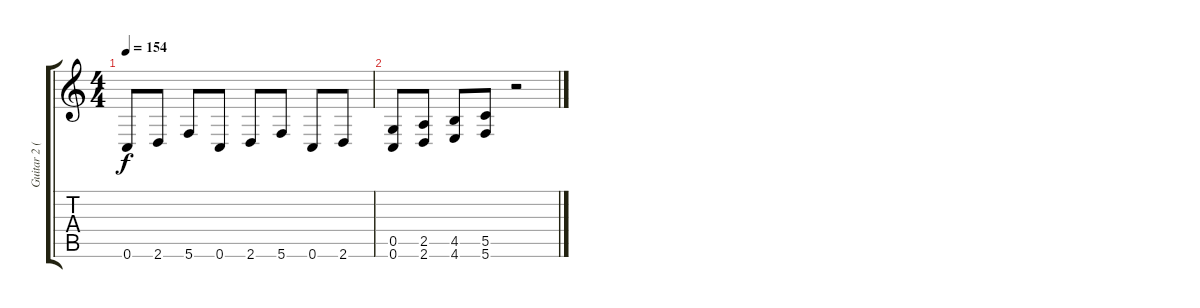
\track ("Guitar 2 (Travis Miguel)" "Guitar 2 (") {instrument distortionguitar}
\staff {score tabs}
\tuning (D4 A3 F3 C3 G2 C2) {hide}
\ts (4 4)
\tempo 154
\clef g2
\ks c
0.6.8{dy f} 2.6.8 5.6.8 0.6.8 2.6.8 5.6.8 0.6.8 2.6.8 |
(0.5 0.6).8 (2.5 2.6).8 (4.5 4.6).8 (5.5 5.6).8 r.2
